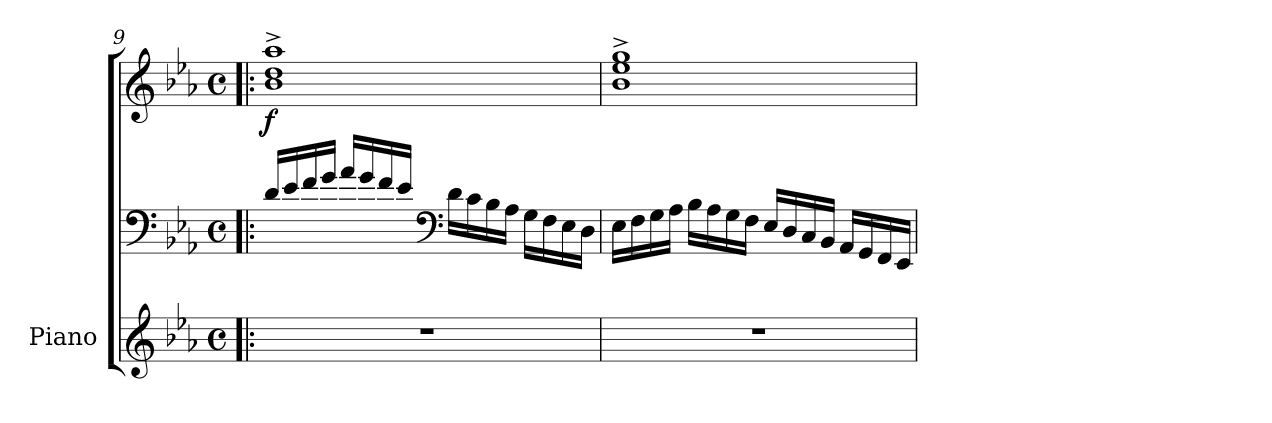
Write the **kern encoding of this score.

**kern	**kern	**kern	**dynam
*part1	*part1	*part1	*part1
*staff3	*staff2	*staff1	*staff1/2/3
*I"Piano	*	*	*
*I'Pno	*	*	*
!!LO:LB:g=z
*clefG2	*clefF4	*clefG2	*
*k[b-e-a-]	*k[b-e-a-]	*k[b-e-a-]	*
*M4/4	*M4/4	*M4/4	*
*met(c)	*met(c)	*met(c)	*
=9!|:	=9!|:	=9!|:	=9!|:
!	!	!	!LO:DY:b
1r	16d/LL	1b-^ 1dd^ 1aa-^	f
.	16e-/	.	.
.	16f/	.	.
.	16g/JJ	.	.
.	16a-/LL	.	.
.	16g/	.	.
.	16f/	.	.
.	16e-/JJ	.	.
*	*clefF4	*	*
.	16d\LL	.	.
.	16c\	.	.
.	16B-\	.	.
.	16A-\JJ	.	.
.	16G\LL	.	.
.	16F\	.	.
.	16E-\	.	.
.	16D\JJ	.	.
=10	=10	=10	=10
1r	16E-\LL	1b-^ 1ee-^ 1gg^	.
.	16F\	.	.
.	16G\	.	.
.	16A-\JJ	.	.
.	16B-\LL	.	.
.	16A-\	.	.
.	16G\	.	.
.	16F\JJ	.	.
.	16E-/LL	.	.
.	16D/	.	.
.	16C/	.	.
.	16BB-/JJ	.	.
.	16AA-/LL	.	.
.	16GG/	.	.
.	16FF/	.	.
.	16EE-/JJ	.	.
=	=	=	=
*-	*-	*-	*-
